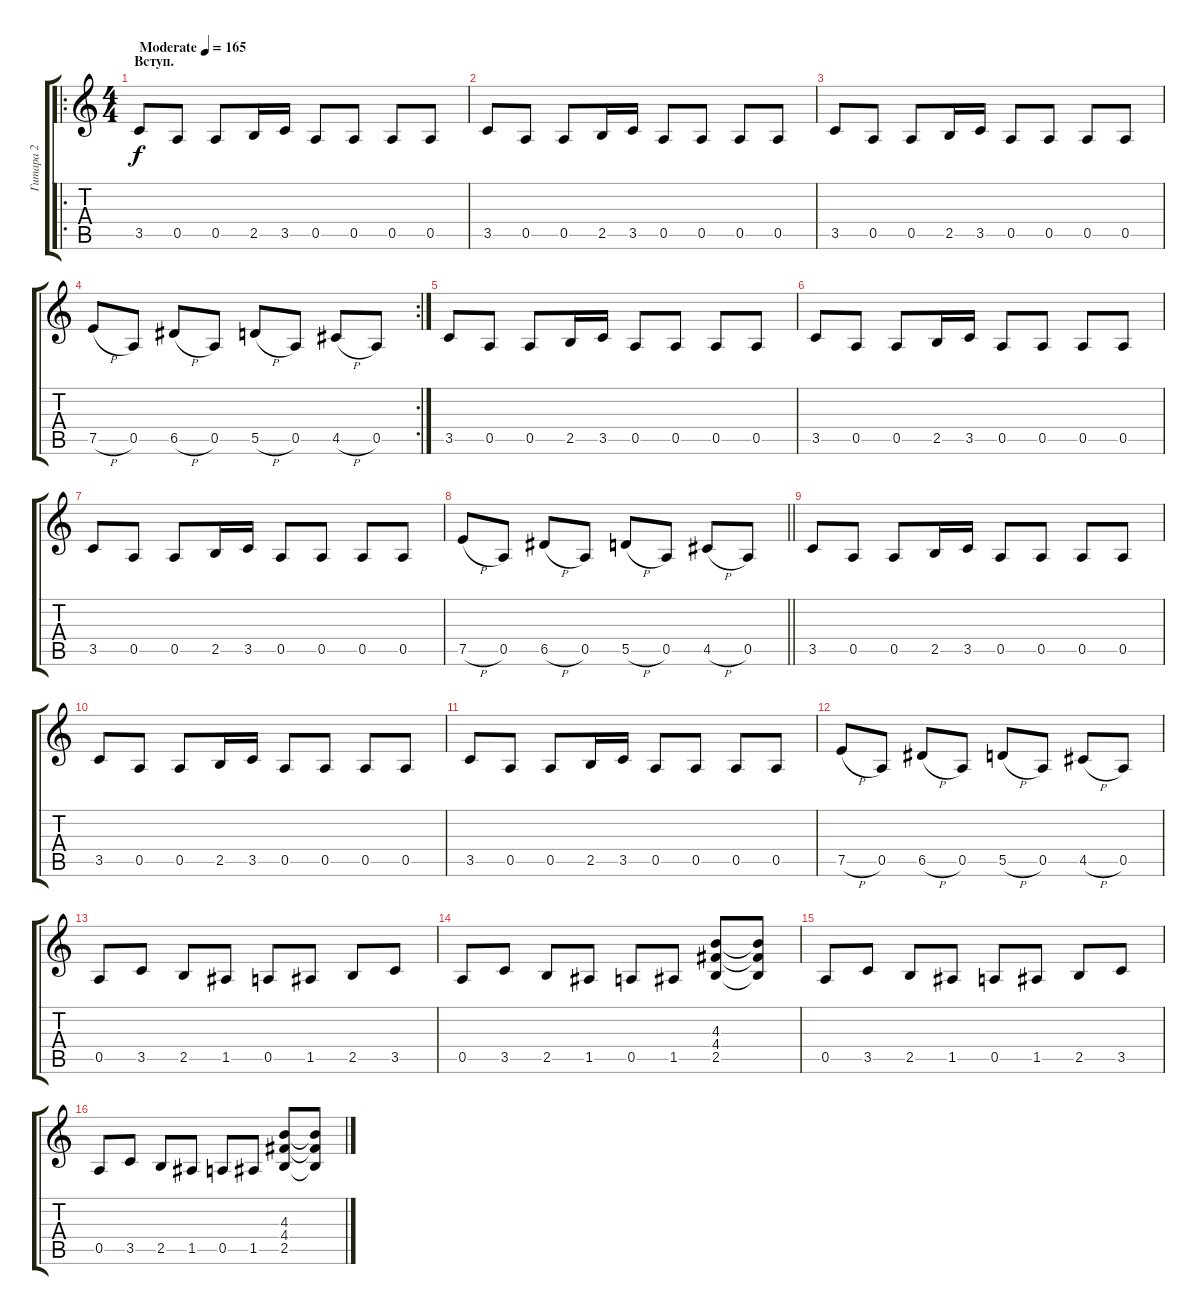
\track ("Гитара 2" "Гитара 2") {instrument distortionguitar}
\staff {score tabs}
\tuning (E4 B3 G3 D3 A2 E2) {hide}
\ro
\ts (4 4)
\section ("" "Вступ.")
\tempo (165 "Moderate")
\clef g2
\ks c
3.5.8{dy f instrument distortionguitar} 0.5.8 0.5.8 2.5.16 3.5.16 0.5.8 0.5.8 0.5.8 0.5.8 |
3.5.8 0.5.8 0.5.8 2.5.16 3.5.16 0.5.8 0.5.8 0.5.8 0.5.8 |
3.5.8 0.5.8 0.5.8 2.5.16 3.5.16 0.5.8 0.5.8 0.5.8 0.5.8 |
\rc 2
7.5{h}.8 0.5.8 6.5{h}.8 0.5.8 5.5{h}.8 0.5.8 4.5{h}.8 0.5.8 |
3.5.8 0.5.8 0.5.8 2.5.16 3.5.16 0.5.8 0.5.8 0.5.8 0.5.8 |
3.5.8 0.5.8 0.5.8 2.5.16 3.5.16 0.5.8 0.5.8 0.5.8 0.5.8 |
3.5.8 0.5.8 0.5.8 2.5.16 3.5.16 0.5.8 0.5.8 0.5.8 0.5.8 |
\barLineRight lightlight
7.5{h}.8 0.5.8 6.5{h}.8 0.5.8 5.5{h}.8 0.5.8 4.5{h}.8 0.5.8 |
3.5.8 0.5.8 0.5.8 2.5.16 3.5.16 0.5.8 0.5.8 0.5.8 0.5.8 |
3.5.8 0.5.8 0.5.8 2.5.16 3.5.16 0.5.8 0.5.8 0.5.8 0.5.8 |
3.5.8 0.5.8 0.5.8 2.5.16 3.5.16 0.5.8 0.5.8 0.5.8 0.5.8 |
7.5{h}.8 0.5.8 6.5{h}.8 0.5.8 5.5{h}.8 0.5.8 4.5{h}.8 0.5.8 |
0.5.8 3.5.8 2.5.8 1.5.8 0.5.8 1.5.8 2.5.8 3.5.8 |
0.5.8 3.5.8 2.5.8 1.5.8 0.5.8 1.5.8 (4.3 4.4 2.5).8 (4.3{t} 4.4{t} 2.5{t}).8 |
0.5.8 3.5.8 2.5.8 1.5.8 0.5.8 1.5.8 2.5.8 3.5.8 |
0.5.8 3.5.8 2.5.8 1.5.8 0.5.8 1.5.8 (4.3 4.4 2.5).8 (4.3{t} 4.4{t} 2.5{t}).8
